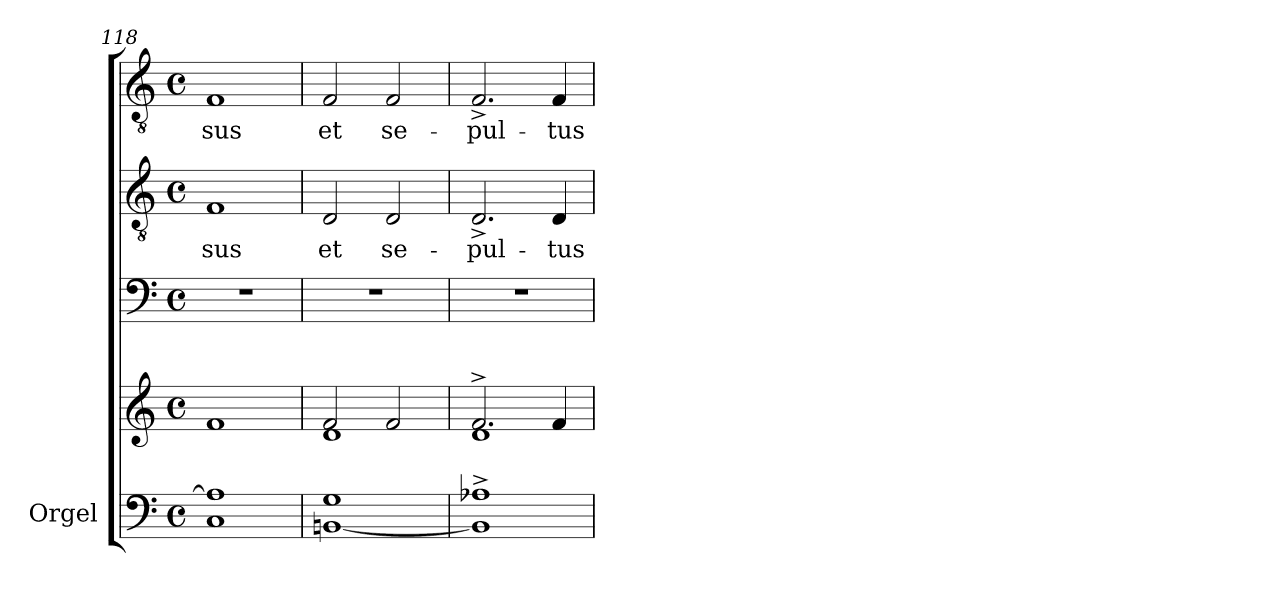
**kern	**kern	**kern	**kern	**text	**kern	**text
*part4	*part4	*part3	*part2	*part2	*part1	*part1
*staff5	*staff4	*staff3	*staff2	*staff2	*staff1	*staff1
*I"Orgel	*	*	*	*	*	*
*I'Org.	*	*	*	*	*	*
*clefF4	*clefG2	*clefF4	*clefGv2	*	*clefGv2	*
*k[]	*k[]	*k[]	*k[]	*	*k[]	*
*C:	*C:	*C:	*C:	*	*C:	*
*M4/4	*M4/4	*M4/4	*M4/4	*	*M4/4	*
*met(c)	*met(c)	*met(c)	*met(c)	*	*met(c)	*
=118	=118	=118	=118	=118	=118	=118
!	!	!	!	!LO:LY:b	!	!LO:LY:b
1C 1A-]	1f	1r	1F	-sus	1F	-sus
!!LO:PB:g=z
=119	=119	=119	=119	=119	=119	=119
*	*^	*	*	*	*	*
!	!	!	!	!	!LO:LY:b	!	!LO:LY:b
[<1BBn 1G	2f/	1d	1r	2D/	et	2F/	et
!	!	!	!	!	!LO:LY:b	!	!LO:LY:b
.	2f/	.	.	2D/	se-	2F/	se-
=120	=120	=120	=120	=120	=120	=120	=120
!	!	!	!	!	!LO:LY:b	!	!LO:LY:b
1BB]^< 1A-X^<	2.f^>/	1d	1r	2.D^>/	-pul-	2.F^>/	-pul-
!	!	!	!	!	!LO:LY:b	!	!LO:LY:b
.	4f/	.	.	4D/	-tus	4F/	-tus
*	*v	*v	*	*	*	*	*
=	=	=	=	=	=	=
*-	*-	*-	*-	*-	*-	*-
